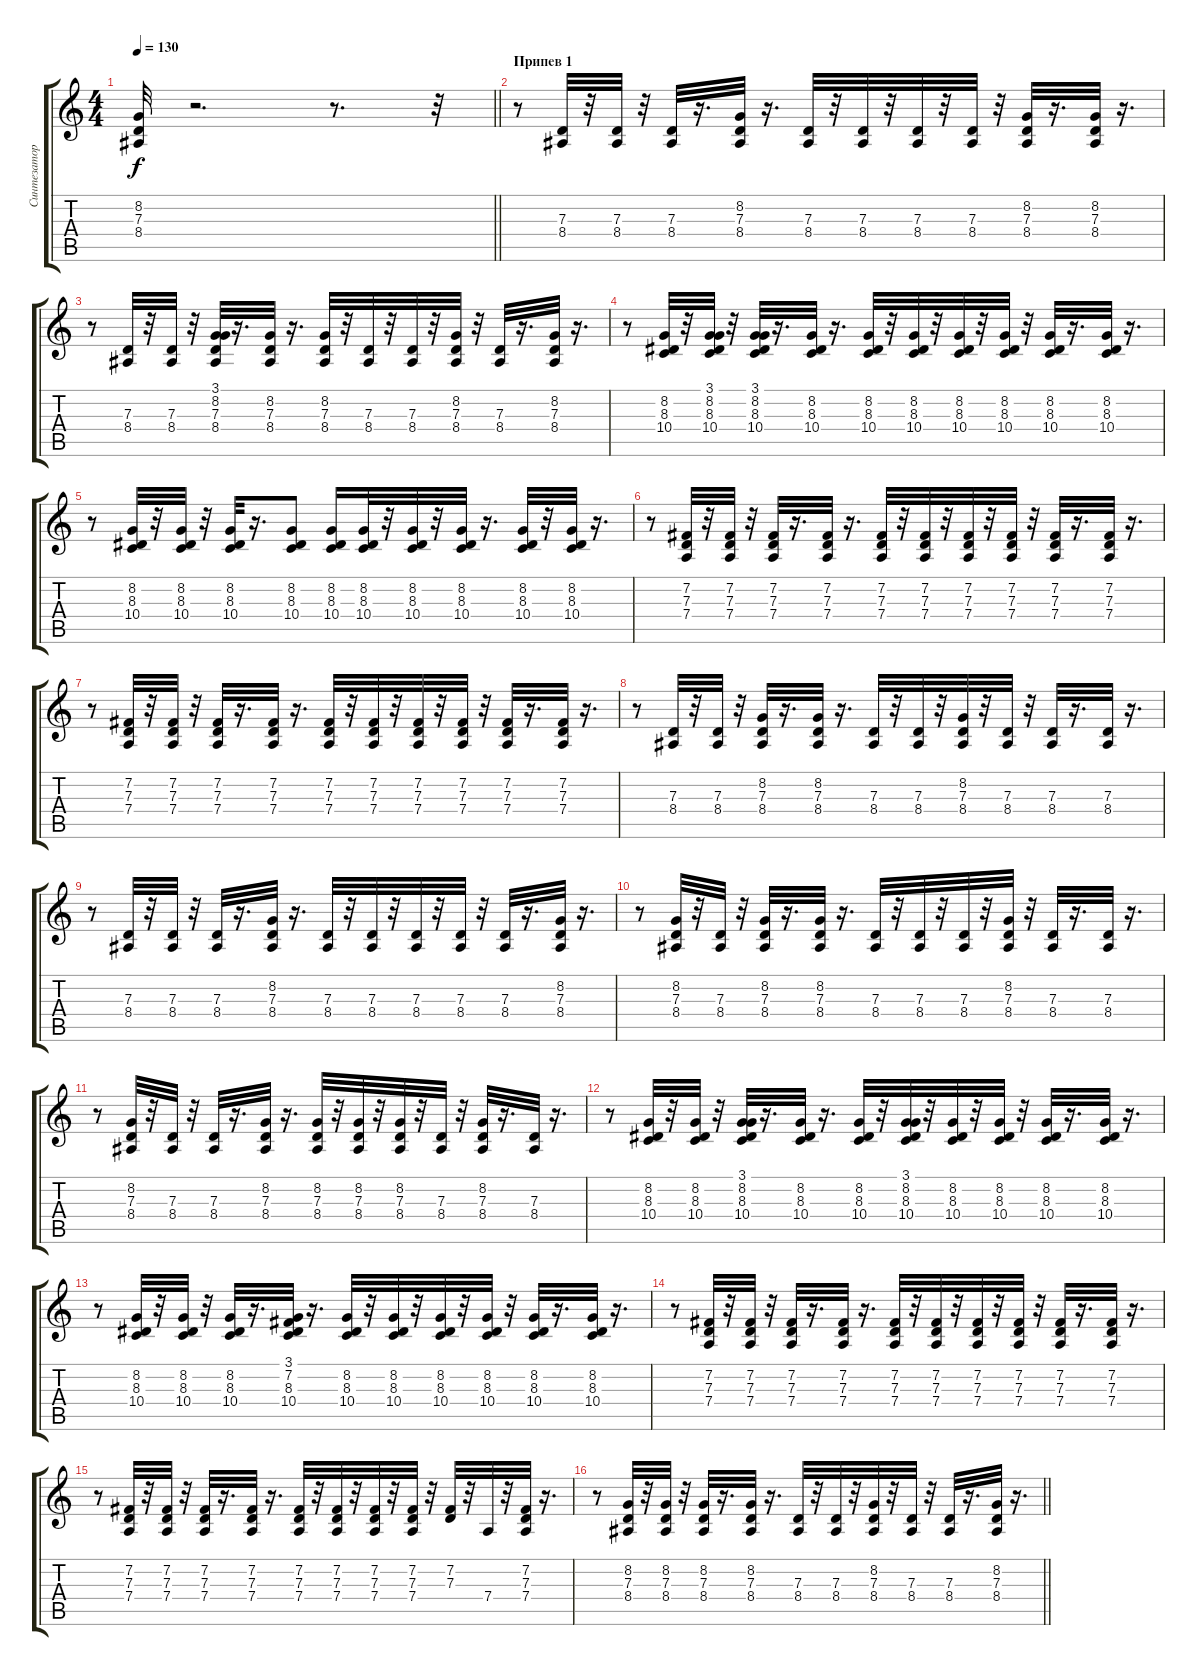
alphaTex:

\track ("Синтезатор" "Синтезатор") {instrument synthbrass1}
\staff {score tabs}
\tuning (E4 B3 G3 D3 A2 E2) {hide}
\ts (4 4)
\tempo 130
\clef g2
\barLineRight lightlight
\ks c
(8.2 7.3 8.4).32{dy f} r.2{d} r.8{d} r.32 |
\section ("" "Припев 1")
r.8 (7.3 8.4).32 r.32 (7.3 8.4).32 r.32 (7.3 8.4).32 r.16{d} (8.2 7.3 8.4).32 r.16{d} (7.3 8.4).32 r.32 (7.3 8.4).32 r.32 (7.3 8.4).32 r.32 (7.3 8.4).32 r.32 (8.2 7.3 8.4).32 r.16{d} (8.2 7.3 8.4).32 r.16{d} |
r.8 (7.3 8.4).32 r.32 (7.3 8.4).32 r.32 (3.1 8.2 7.3 8.4).32 r.16{d} (8.2 7.3 8.4).32 r.16{d} (8.2 7.3 8.4).32 r.32 (7.3 8.4).32 r.32 (7.3 8.4).32 r.32 (8.2 7.3 8.4).32 r.32 (7.3 8.4).32 r.16{d} (8.2 7.3 8.4).32 r.16{d} |
r.8 (8.2 8.3 10.4).32 r.32 (3.1 8.2 8.3 10.4).32 r.32 (3.1 8.2 8.3 10.4).32 r.16{d} (8.2 8.3 10.4).32 r.16{d} (8.2 8.3 10.4).32 r.32 (8.2 8.3 10.4).32 r.32 (8.2 8.3 10.4).32 r.32 (8.2 8.3 10.4).32 r.32 (8.2 8.3 10.4).32 r.16{d} (8.2 8.3 10.4).32 r.16{d} |
r.8 (8.2 8.3 10.4).32 r.32 (8.2 8.3 10.4).32 r.32 (8.2 8.3 10.4).32 r.16{d} (8.2 8.3 10.4).8 (8.2 8.3 10.4).16 (8.2 8.3 10.4).32 r.32 (8.2 8.3 10.4).32 r.32 (8.2 8.3 10.4).32 r.16{d} (8.2 8.3 10.4).32 r.32 (8.2 8.3 10.4).32 r.16{d} |
r.8 (7.2 7.3 7.4).32 r.32 (7.2 7.3 7.4).32 r.32 (7.2 7.3 7.4).32 r.16{d} (7.2 7.3 7.4).32 r.16{d} (7.2 7.3 7.4).32 r.32 (7.2 7.3 7.4).32 r.32 (7.2 7.3 7.4).32 r.32 (7.2 7.3 7.4).32 r.32 (7.2 7.3 7.4).32 r.16{d} (7.2 7.3 7.4).32 r.16{d} |
r.8 (7.2 7.3 7.4).32 r.32 (7.2 7.3 7.4).32 r.32 (7.2 7.3 7.4).32 r.16{d} (7.2 7.3 7.4).32 r.16{d} (7.2 7.3 7.4).32 r.32 (7.2 7.3 7.4).32 r.32 (7.2 7.3 7.4).32 r.32 (7.2 7.3 7.4).32 r.32 (7.2 7.3 7.4).32 r.16{d} (7.2 7.3 7.4).32 r.16{d} |
r.8 (7.3 8.4).32 r.32 (7.3 8.4).32 r.32 (8.2 7.3 8.4).32 r.16{d} (8.2 7.3 8.4).32 r.16{d} (7.3 8.4).32 r.32 (7.3 8.4).32 r.32 (8.2 7.3 8.4).32 r.32 (7.3 8.4).32 r.32 (7.3 8.4).32 r.16{d} (7.3 8.4).32 r.16{d} |
r.8 (7.3 8.4).32 r.32 (7.3 8.4).32 r.32 (7.3 8.4).32 r.16{d} (8.2 7.3 8.4).32 r.16{d} (7.3 8.4).32 r.32 (7.3 8.4).32 r.32 (7.3 8.4).32 r.32 (7.3 8.4).32 r.32 (7.3 8.4).32 r.16{d} (8.2 7.3 8.4).32 r.16{d} |
r.8 (8.2 7.3 8.4).32 r.32 (7.3 8.4).32 r.32 (8.2 7.3 8.4).32 r.16{d} (8.2 7.3 8.4).32 r.16{d} (7.3 8.4).32 r.32 (7.3 8.4).32 r.32 (7.3 8.4).32 r.32 (8.2 7.3 8.4).32 r.32 (7.3 8.4).32 r.16{d} (7.3 8.4).32 r.16{d} |
r.8 (8.2 7.3 8.4).32 r.32 (7.3 8.4).32 r.32 (7.3 8.4).32 r.16{d} (8.2 7.3 8.4).32 r.16{d} (8.2 7.3 8.4).32 r.32 (8.2 7.3 8.4).32 r.32 (8.2 7.3 8.4).32 r.32 (7.3 8.4).32 r.32 (8.2 7.3 8.4).32 r.16{d} (7.3 8.4).32 r.16{d} |
r.8 (8.2 8.3 10.4).32 r.32 (8.2 8.3 10.4).32 r.32 (3.1 8.2 8.3 10.4).32 r.16{d} (8.2 8.3 10.4).32 r.16{d} (8.2 8.3 10.4).32 r.32 (3.1 8.2 8.3 10.4).32 r.32 (8.2 8.3 10.4).32 r.32 (8.2 8.3 10.4).32 r.32 (8.2 8.3 10.4).32 r.16{d} (8.2 8.3 10.4).32 r.16{d} |
r.8 (8.2 8.3 10.4).32 r.32 (8.2 8.3 10.4).32 r.32 (8.2 8.3 10.4).32 r.16{d} (3.1 7.2 8.3 10.4).32 r.16{d} (8.2 8.3 10.4).32 r.32 (8.2 8.3 10.4).32 r.32 (8.2 8.3 10.4).32 r.32 (8.2 8.3 10.4).32 r.32 (8.2 8.3 10.4).32 r.16{d} (8.2 8.3 10.4).32 r.16{d} |
r.8 (7.2 7.3 7.4).32 r.32 (7.2 7.3 7.4).32 r.32 (7.2 7.3 7.4).32 r.16{d} (7.2 7.3 7.4).32 r.16{d} (7.2 7.3 7.4).32 r.32 (7.2 7.3 7.4).32 r.32 (7.2 7.3 7.4).32 r.32 (7.2 7.3 7.4).32 r.32 (7.2 7.3 7.4).32 r.16{d} (7.2 7.3 7.4).32 r.16{d} |
r.8 (7.2 7.3 7.4).32 r.32 (7.2 7.3 7.4).32 r.32 (7.2 7.3 7.4).32 r.16{d} (7.2 7.3 7.4).32 r.16{d} (7.2 7.3 7.4).32 r.32 (7.2 7.3 7.4).32 r.32 (7.2 7.3 7.4).32 r.32 (7.2 7.3 7.4).32 r.32 (7.2 7.3).32 r.32 7.4.32 r.32 (7.2 7.3 7.4).32 r.16{d} |
\barLineRight lightlight
r.8 (8.2 7.3 8.4).32 r.32 (8.2 7.3 8.4).32 r.32 (8.2 7.3 8.4).32 r.16{d} (8.2 7.3 8.4).32 r.16{d} (7.3 8.4).32 r.32 (7.3 8.4).32 r.32 (8.2 7.3 8.4).32 r.32 (7.3 8.4).32 r.32 (7.3 8.4).32 r.16{d} (8.2 7.3 8.4).32 r.16{d}
